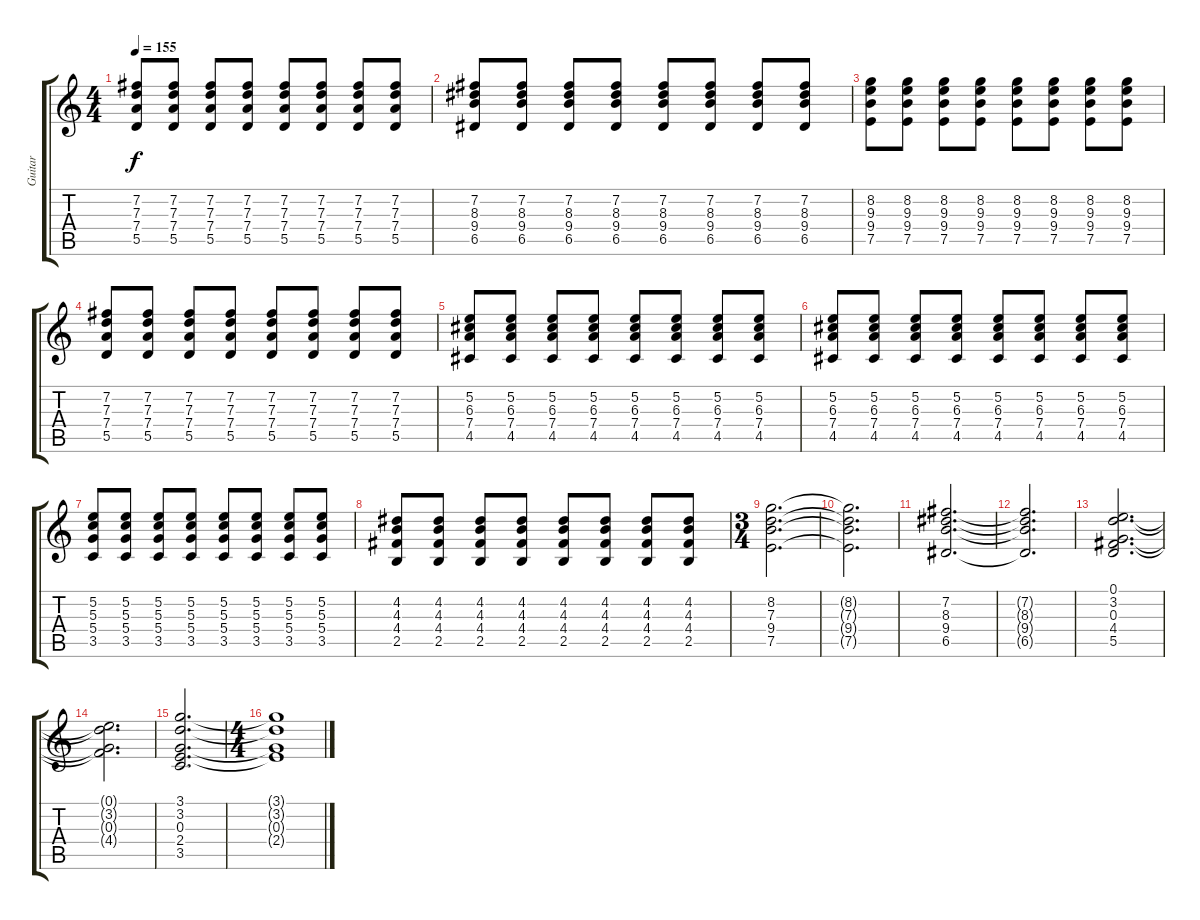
\track ("Guitar " "Guitar ") {instrument distortionguitar}
\staff {score tabs}
\tuning (E4 B3 G3 D3 A2 E2) {hide}
\ts (4 4)
\tempo 155
\clef g2
\ks c
(7.2 7.3 7.4 5.5).8{dy f} (7.2 7.3 7.4 5.5).8 (7.2 7.3 7.4 5.5).8 (7.2 7.3 7.4 5.5).8 (7.2 7.3 7.4 5.5).8 (7.2 7.3 7.4 5.5).8 (7.2 7.3 7.4 5.5).8 (7.2 7.3 7.4 5.5).8 |
(7.2 8.3 9.4 6.5).8 (7.2 8.3 9.4 6.5).8 (7.2 8.3 9.4 6.5).8 (7.2 8.3 9.4 6.5).8 (7.2 8.3 9.4 6.5).8 (7.2 8.3 9.4 6.5).8 (7.2 8.3 9.4 6.5).8 (7.2 8.3 9.4 6.5).8 |
(8.2 9.3 9.4 7.5).8 (8.2 9.3 9.4 7.5).8 (8.2 9.3 9.4 7.5).8 (8.2 9.3 9.4 7.5).8 (8.2 9.3 9.4 7.5).8 (8.2 9.3 9.4 7.5).8 (8.2 9.3 9.4 7.5).8 (8.2 9.3 9.4 7.5).8 |
(7.2 7.3 7.4 5.5).8 (7.2 7.3 7.4 5.5).8 (7.2 7.3 7.4 5.5).8 (7.2 7.3 7.4 5.5).8 (7.2 7.3 7.4 5.5).8 (7.2 7.3 7.4 5.5).8 (7.2 7.3 7.4 5.5).8 (7.2 7.3 7.4 5.5).8 |
(5.2 6.3 7.4 4.5).8 (5.2 6.3 7.4 4.5).8 (5.2 6.3 7.4 4.5).8 (5.2 6.3 7.4 4.5).8 (5.2 6.3 7.4 4.5).8 (5.2 6.3 7.4 4.5).8 (5.2 6.3 7.4 4.5).8 (5.2 6.3 7.4 4.5).8 |
(5.2 6.3 7.4 4.5).8 (5.2 6.3 7.4 4.5).8 (5.2 6.3 7.4 4.5).8 (5.2 6.3 7.4 4.5).8 (5.2 6.3 7.4 4.5).8 (5.2 6.3 7.4 4.5).8 (5.2 6.3 7.4 4.5).8 (5.2 6.3 7.4 4.5).8 |
(5.2 5.3 5.4 3.5).8 (5.2 5.3 5.4 3.5).8 (5.2 5.3 5.4 3.5).8 (5.2 5.3 5.4 3.5).8 (5.2 5.3 5.4 3.5).8 (5.2 5.3 5.4 3.5).8 (5.2 5.3 5.4 3.5).8 (5.2 5.3 5.4 3.5).8 |
(4.2 4.3 4.4 2.5).8 (4.2 4.3 4.4 2.5).8 (4.2 4.3 4.4 2.5).8 (4.2 4.3 4.4 2.5).8 (4.2 4.3 4.4 2.5).8 (4.2 4.3 4.4 2.5).8 (4.2 4.3 4.4 2.5).8 (4.2 4.3 4.4 2.5).8 |
\ts (3 4)
(8.2 7.3 9.4 7.5).2{d instrument electricguitarjazz} |
(8.2{t} 7.3{t} 9.4{t} 7.5{t}).2{d} |
(7.2 8.3 9.4 6.5).2{d} |
(7.2{t} 8.3{t} 9.4{t} 6.5{t}).2{d} |
(0.1 3.2 0.3 4.4 5.5).2{d} |
(0.1{t} 3.2{t} 0.3{t} 4.4{t}).2{d} |
(3.1 3.2 0.3 2.4 3.5).2{d} |
\ts (4 4)
(3.1{t} 3.2{t} 0.3{t} 2.4{t}).1
